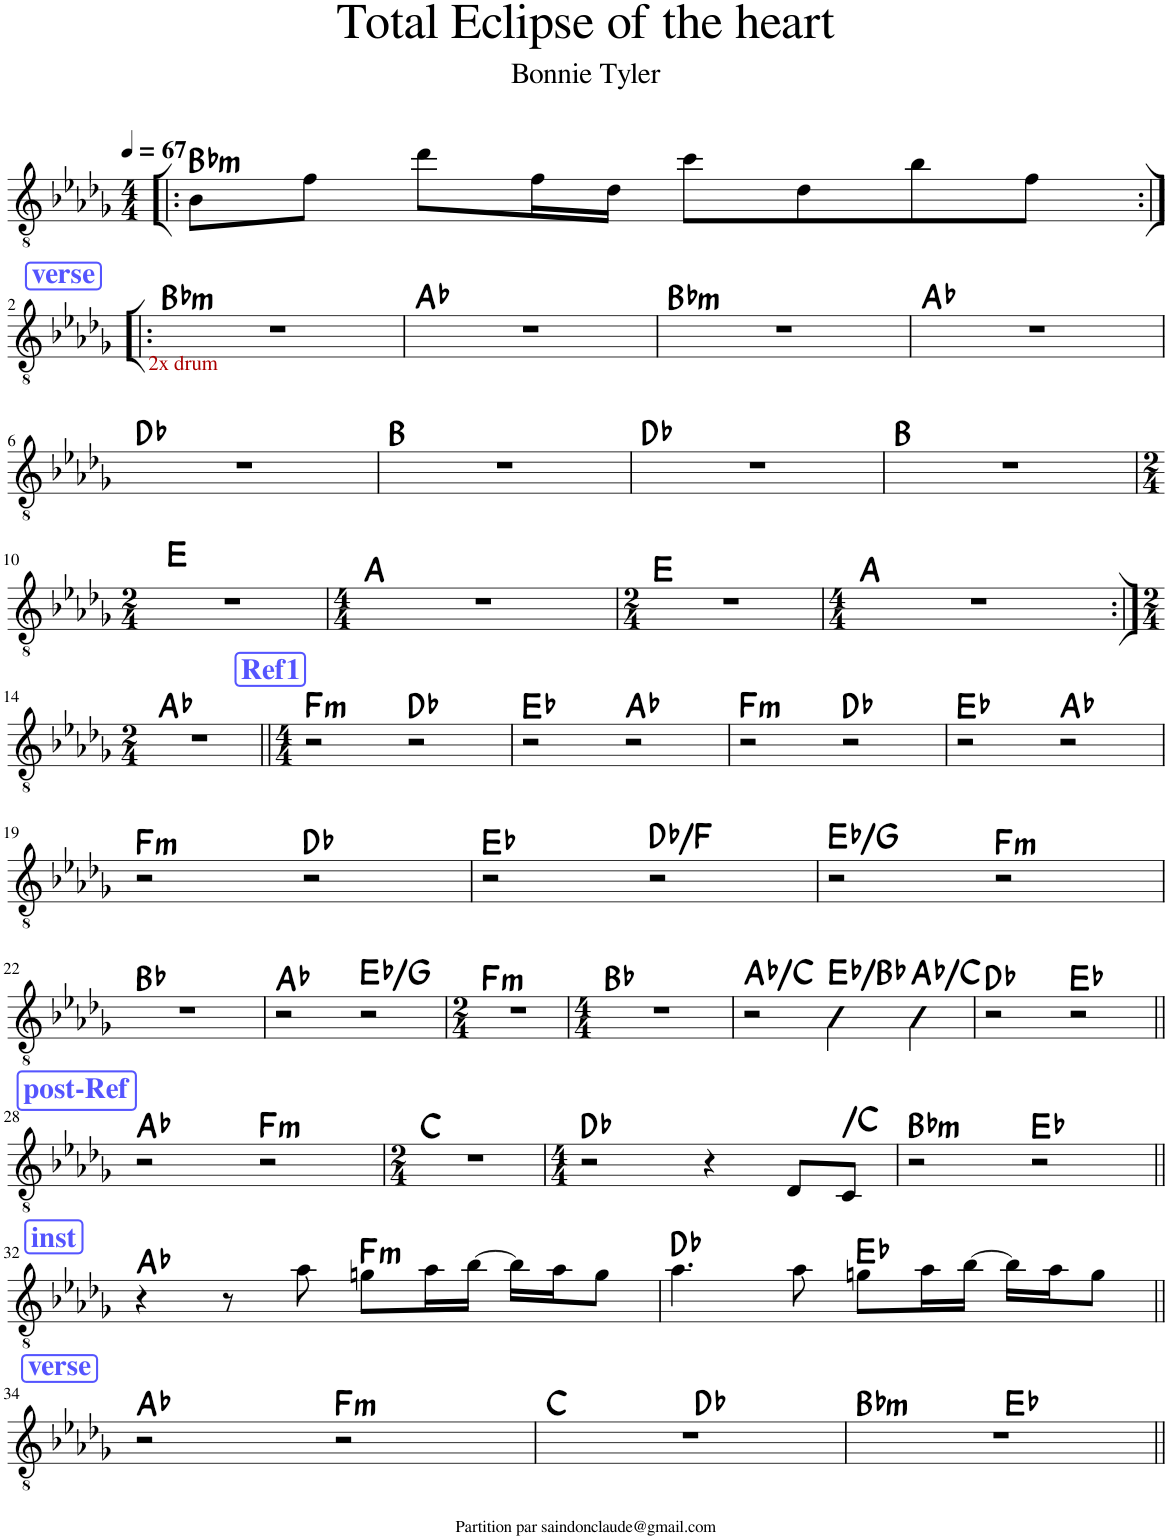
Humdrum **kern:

**kern	**harte
*part1	*part1
*staff1	*
*I"Classical Guitar	*
*I'Guit.	*
*clefGv2	*
*k[b-e-a-d-g-]	*
*M4/4	*
*MM67	*
=1!|:	=1!|:
!	!LO:H:kt=m
8B-\L	Bb:min
8f\J	.
8dd-\L	.
16f\L	.
16d-\JJ	.
8cc\L	.
8d-\	.
8b-\	.
8f\J	.
!!LO:LB:g=z
!!LO:REH:place=s1:a:B:cj:color=#5555FF:fs=14:t=verse
=2:|!|:	=2:|!|:
!LO:TX:a:color=#AA0000:t=2x drum	!LO:H:kt=m
1r	Bb:min
=3	=3
1r	Ab:maj
=4	=4
!	!LO:H:kt=m
1r	Bb:min
=5	=5
1r	Ab:maj
!!LO:LB:g=z
=6	=6
1r	Db:maj
=7	=7
1r	B:maj
=8	=8
1r	Db:maj
=9	=9
1r	B:maj
!!LO:LB:g=z
=10	=10
*M2/4	*
2r	E:maj
=11	=11
*M4/4	*
1r	A:maj
=12	=12
*M2/4	*
2r	E:maj
=13	=13
*M4/4	*
1r	A:maj
!!LO:LB:g=z
=14:|!	=14:|!
*M2/4	*
2r	Ab:maj
!!LO:REH:place=s1:a:B:cj:color=#5555FF:fs=14:t=Ref1
=15||	=15||
*M4/4	*
!	!LO:H:kt=m
2r	F:min
2r	Db:maj
=16	=16
2r	Eb:maj
2r	Ab:maj
=17	=17
!	!LO:H:kt=m
2r	F:min
2r	Db:maj
=18	=18
2r	Eb:maj
2r	Ab:maj
!!LO:LB:g=z
=19	=19
!	!LO:H:kt=m
2r	F:min
2r	Db:maj
=20	=20
2r	Eb:maj
2r	Db:maj/3
=21	=21
2r	Eb:maj/3
!	!LO:H:kt=m
2r	F:min
!!LO:LB:g=z
=22	=22
1r	Bb:maj
=23	=23
2r	Ab:maj
2r	Eb:maj/3
=24	=24
*M2/4	*
!	!LO:H:kt=m
2r	F:min
=25	=25
*M4/4	*
1r	Bb:maj
=26	=26
2r	Ab:maj/3
4B-\	Eb:maj/5
4c\	Ab:maj/3
=27	=27
2r	Db:maj
2r	Eb:maj
!!LO:LB:g=z
!!LO:REH:place=s1:a:B:cj:color=#5555FF:fs=14:t=post-Ref
=28||	=28||
2r	Ab:maj
!	!LO:H:kt=m
2r	F:min
=29	=29
*M2/4	*
2r	C:maj
=30	=30
*M4/4	*
2r	Db:maj
4r	.
8D-/L	.
!	!LO:H:kt=N.C.
8C/J	N
=31	=31
!	!LO:H:kt=m
2r	Bb:min
2r	Eb:maj
!!LO:LB:g=z
!!LO:REH:place=s1:a:B:cj:color=#5555FF:fs=14:t=inst
=32||	=32||
4r	Ab:maj
8r	.
8a-\	.
!	!LO:H:kt=m
8gn\L	F:min
16a-\L	.
[16b-\JJ	.
16b-\LL]	.
16a-\J	.
8g\J	.
=33	=33
4.a-\	Db:maj
8a-\	.
8gn\L	Eb:maj
16a-\L	.
[16b-\JJ	.
16b-\LL]	.
16a-\J	.
8g\J	.
!!LO:LB:g=z
!!LO:REH:place=s1:a:B:cj:color=#5555FF:fs=14:t=verse
=34||	=34||
2r	Ab:maj
!	!LO:H:kt=m
2r	F:min
=35	=35
*^	*
1r	2ryy	C:maj
.	2ryy	Db:maj
=36	=36	=36
!	!	!LO:H:kt=m
1r	2ryy	Bb:min
.	2ryy	Eb:maj
*v	*v	*
=||	=||
*-	*-
